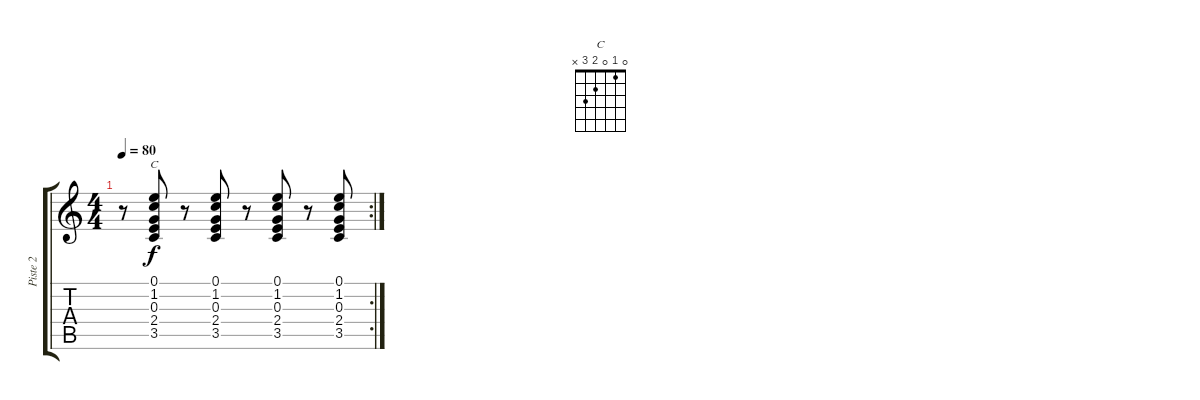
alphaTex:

\track ("Piste 2" "Piste 2") {instrument acousticguitarsteel}
\staff {score tabs}
\tuning (E4 B3 G3 D3 A2 E2) {hide}
\chord ("C" 0 1 0 2 3 x)
\rc 2
\ts (4 4)
\tempo 80
\clef g2
\ks c
r.8{dy f} (0.1 1.2 0.3 2.4 3.5).8{ch "C"} r.8 (0.1 1.2 0.3 2.4 3.5).8 r.8 (0.1 1.2 0.3 2.4 3.5).8 r.8 (0.1 1.2 0.3 2.4 3.5).8
